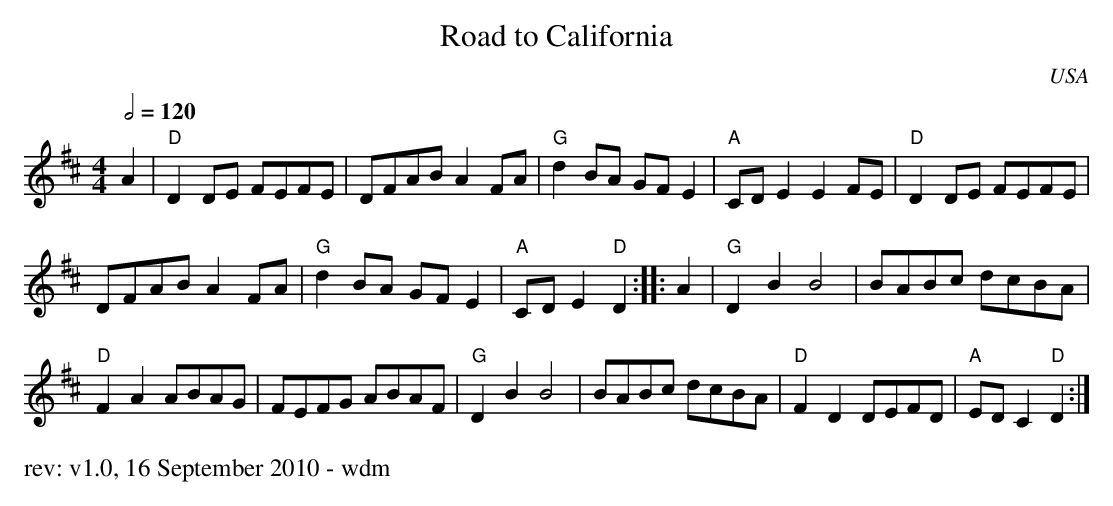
X:1
T:Road to California
O:USA
M:4/4
Q:1/2=120
L:1/8
K: Dmaj
A2 | "D"D2DE FEFE | DFAB A2FA | "G"d2BA GFE2 | "A"CDE2 E2FE | "D"D2DE FEFE |
DFAB A2FA | "G"d2BA GFE2 | "A"CDE2"D"D2 :: A2 | "G"D2B2B4 | BABc dcBA |
"D"F2A2ABAG | FEFG ABAF | "G"D2B2B4 | BABc dcBA | "D"F2D2 DEFD | "A"EDC2"D"D2 :|
